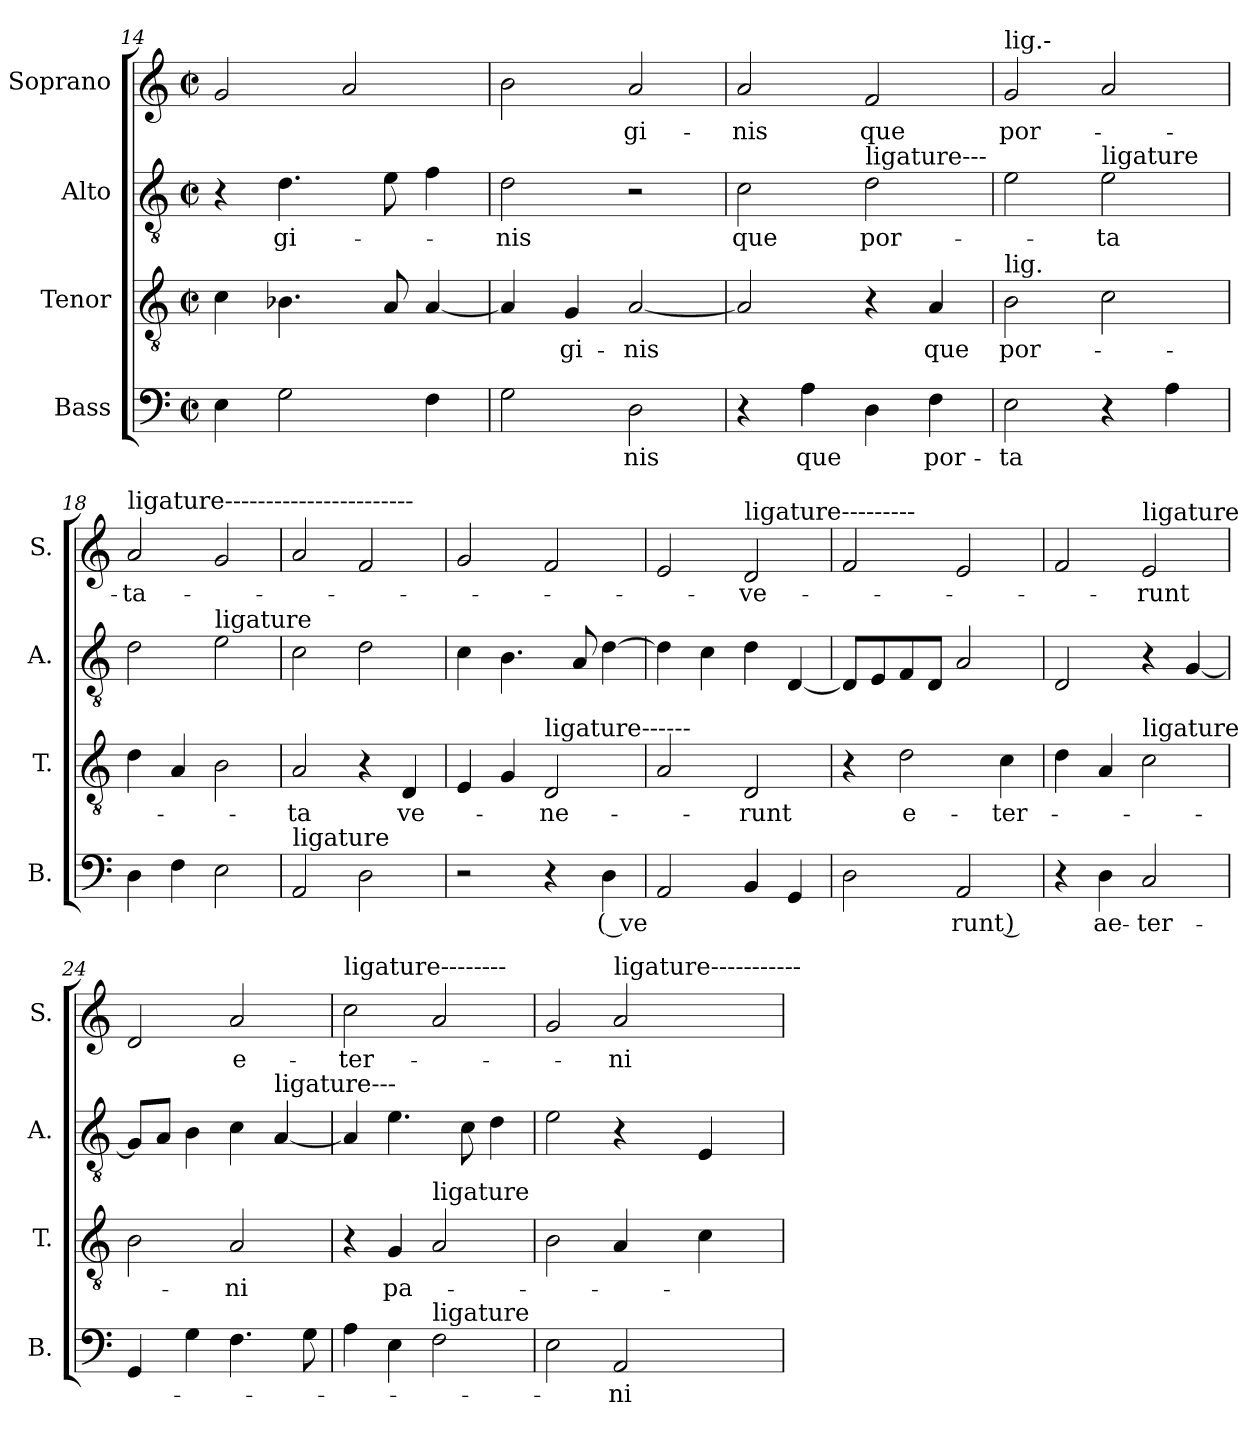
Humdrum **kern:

**kern	**text	**kern	**text	**kern	**text	**kern	**text
*part4	*part4	*part3	*part3	*part2	*part2	*part1	*part1
*staff4	*staff4	*staff3	*staff3	*staff2	*staff2	*staff1	*staff1
*I"Bass	*	*I"Tenor	*	*I"Alto	*	*I"Soprano	*
*I'B.	*	*I'T.	*	*I'A.	*	*I'S.	*
*clefF4	*	*clefGv2	*	*clefGv2	*	*clefG2	*
*k[]	*	*k[]	*	*k[]	*	*k[]	*
*M2/2	*	*M2/2	*	*M2/2	*	*M2/2	*
*met(c|)	*	*met(c|)	*	*met(c|)	*	*met(c|)	*
=14	=14	=14	=14	=14	=14	=14	=14
4E\	.	4c\	.	4r	.	2g/	.
!	!	!	!	!	!LO:LY:b	!	!
2G\	.	4.B-X\	.	4.d\	-gi-	.	.
.	.	.	.	.	.	2a/	.
.	.	8A/	.	8e\	.	.	.
4F\	.	[4A/	.	4f\	.	.	.
=15	=15	=15	=15	=15	=15	=15	=15
!	!	!	!	!	!LO:LY:b	!	!
2G\	.	4A/]	.	2d\	-nis	2b\	.
!	!	!	!LO:LY:b	!	!	!	!
.	.	4G/	-gi-	.	.	.	.
!	!LO:LY:b	!	!LO:LY:b	!	!	!	!LO:LY:b
2D\	-nis	[2A/	-nis	2r	.	2a/	-gi-
=16	=16	=16	=16	=16	=16	=16	=16
!	!	!	!	!	!LO:LY:b	!	!LO:LY:b
4r	.	2A/]	.	2c\	que	2a/	-nis
!	!LO:LY:b	!	!	!	!	!	!
4A\	que	.	.	.	.	.	.
!	!	!	!	!LO:TX:a:t=ligature---	!	!	!
!	!	!	!	!	!LO:LY:b	!	!LO:LY:b
4D\	.	4r	.	2d\	por-	2f/	que
!	!LO:LY:b	!	!LO:LY:b	!	!	!	!
4F\	por-	4A/	que	.	.	.	.
=17	=17	=17	=17	=17	=17	=17	=17
!	!	!	!	!	!	!LO:TX:a:t=lig.-	!
!	!	!LO:TX:a:t=lig.	!	!	!	!	!
!	!LO:LY:b	!	!LO:LY:b	!	!	!	!LO:LY:b
2E\	-ta	2B\	por-	2e\	.	2g/	por-
!	!	!	!	!LO:TX:a:t=ligature	!	!	!
!	!	!	!	!	!LO:LY:b	!	!
4r	.	2c\	.	2e\	-ta	2a/	.
4A\	.	.	.	.	.	.	.
!!LO:PB:g=z
=18	=18	=18	=18	=18	=18	=18	=18
!	!	!	!	!	!	!LO:TX:a:t=ligature-----------------------	!
!	!	!	!	!	!	!	!LO:LY:b
4D\	.	4d\	.	2d\	.	2a/	-ta-
4F\	.	4A/	.	.	.	.	.
!	!	!	!	!LO:TX:a:t=ligature	!	!	!
2E\	.	2B\	.	2e\	.	2g/	.
=19	=19	=19	=19	=19	=19	=19	=19
!LO:TX:a:t=ligature	!	!	!	!	!	!	!
!	!	!	!LO:LY:b	!	!	!	!
2AA/	.	2A/	ta	2c\	.	2a/	.
2D\	.	4r	.	2d\	.	2f/	.
!	!	!	!LO:LY:b	!	!	!	!
.	.	4D/	ve-	.	.	.	.
=20	=20	=20	=20	=20	=20	=20	=20
2r	.	4E/	.	4c\	.	2g/	.
.	.	4G/	.	4.B\	.	.	.
!	!	!LO:TX:a:t=ligature------	!	!	!	!	!
!	!	!	!LO:LY:b	!	!	!	!
4r	.	2D/	-ne-	.	.	2f/	.
.	.	.	.	8A/	.	.	.
!	!LO:LY:b	!	!	!	!	!	!
4D\	( ve	.	.	[4d\	.	.	.
=21	=21	=21	=21	=21	=21	=21	=21
2AA/	.	2A/	.	4d\]	.	2e/	.
.	.	.	.	4c\	.	.	.
!	!	!	!	!	!	!LO:TX:a:t=ligature---------	!
!	!	!	!LO:LY:b	!	!	!	!LO:LY:b
4BB/	.	2D/	-runt	4d\	.	2d/	ve-
4GG/	.	.	.	[4D/	.	.	.
=22	=22	=22	=22	=22	=22	=22	=22
2D\	.	4r	.	8D/L]	.	2f/	.
.	.	.	.	8E/	.	.	.
!	!	!	!LO:LY:b	!	!	!	!
.	.	2d\	e-	8F/	.	.	.
.	.	.	.	8D/J	.	.	.
!	!LO:LY:b	!	!	!	!	!	!
2AA/	-runt )	.	.	2A/	.	2e/	.
!	!	!	!LO:LY:b	!	!	!	!
.	.	4c\	-ter-	.	.	.	.
=23	=23	=23	=23	=23	=23	=23	=23
4r	.	4d\	.	2D/	.	2f/	.
!	!LO:LY:b	!	!	!	!	!	!
4D\	ae-	4A/	.	.	.	.	.
!	!	!	!	!	!	!LO:TX:a:t=ligature	!
!	!	!LO:TX:a:t=ligature	!	!	!	!	!
!	!LO:LY:b	!	!	!	!	!	!LO:LY:b
2C/	-ter-	2c\	.	4r	.	2e/	-runt
.	.	.	.	[4G/	.	.	.
=24	=24	=24	=24	=24	=24	=24	=24
4GG/	.	2B\	.	8G/L]	.	2d/	.
.	.	.	.	8A/J	.	.	.
4G\	.	.	.	4B\	.	.	.
!	!	!	!LO:LY:b	!	!	!	!LO:LY:b
4.F\	.	2A/	-ni	4c\	.	2a/	e-
!	!	!	!	!LO:TX:a:t=ligature---	!	!	!
.	.	.	.	[4A/	.	.	.
8G\	.	.	.	.	.	.	.
!!LO:LB:g=z
=25	=25	=25	=25	=25	=25	=25	=25
!	!	!	!	!	!	!LO:TX:a:t=ligature--------	!
!	!	!	!	!	!	!	!LO:LY:b
4A\	.	4r	.	4A/]	.	2cc\	-ter-
!	!	!	!LO:LY:b	!	!	!	!
4E\	.	4G/	pa-	4.e\	.	.	.
!	!	!LO:TX:a:t=ligature	!	!	!	!	!
!LO:TX:a:t=ligature	!	!	!	!	!	!	!
2F\	.	2A/	.	.	.	2a/	.
.	.	.	.	8c\	.	.	.
.	.	.	.	4d\	.	.	.
=26	=26	=26	=26	=26	=26	=26	=26
2E\	.	2B\	.	2e\	.	2g/	.
!	!	!	!	!	!	!LO:TX:a:t=ligature-----------	!
!	!LO:LY:b	!	!	!	!	!	!LO:LY:b
2AA/	-ni	4A/	.	4r	.	2a/	-ni
.	.	4c\	.	4E/	.	.	.
=	=	=	=	=	=	=	=
*-	*-	*-	*-	*-	*-	*-	*-
